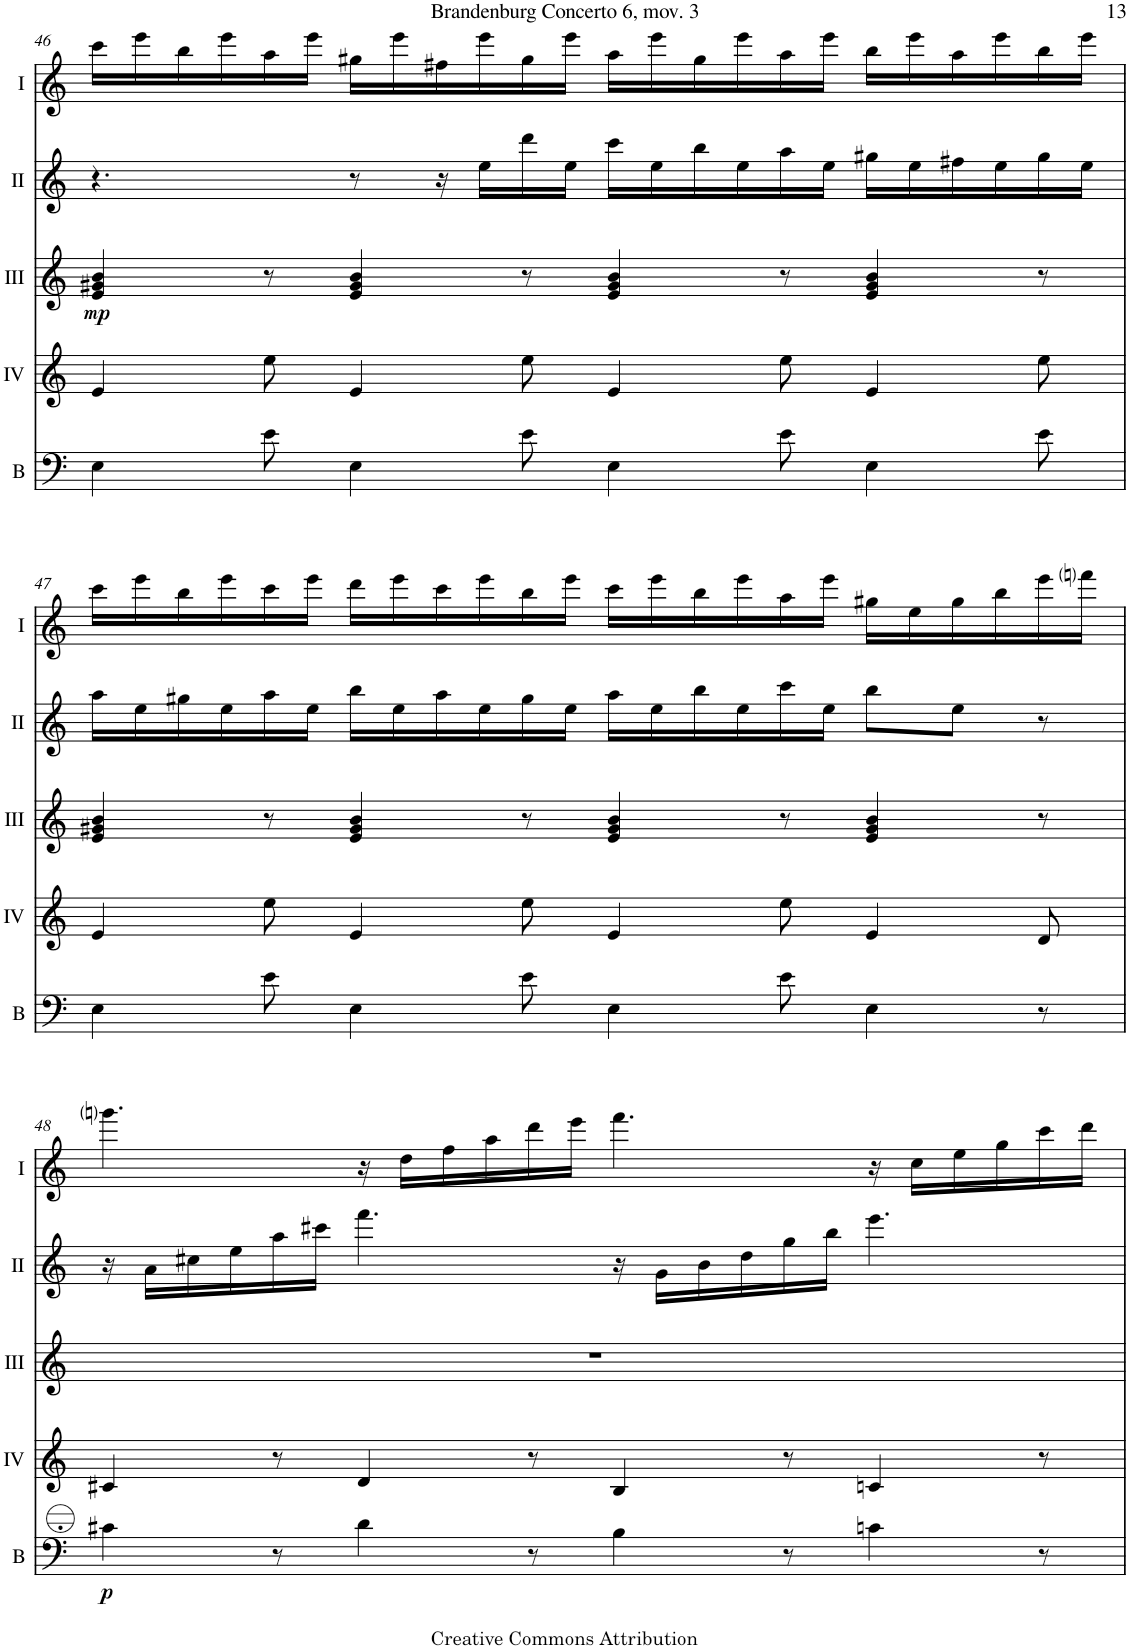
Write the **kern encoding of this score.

**kern	**dynam	**kern	**kern	**dynam	**kern	**kern
*part5	*part5	*part4	*part3	*part3	*part2	*part1
*staff5	*staff5	*staff4	*staff3	*staff3	*staff2	*staff1
*I"Bass	*	*I"Acc. 4	*I"Acc. 3	*	*I"Acc. 2	*I"Acc. 1
*I'B	*	*	*	*	*	*
!!LO:PB:g=z
*clefF4	*	*clefG2	*clefG2	*	*clefG2	*clefG2
*Trd7c12	*	*Trd7c12	*	*	*Trd7c12	*Trd7c12
*k[]	*	*k[]	*k[]	*	*k[]	*k[]
*M12/8	*	*M12/8	*M12/8	*	*M12/8	*M12/8
=46	=46	=46	=46	=46	=46	=46
!	!	!	!	!LO:DY:b	!	!
4E\	.	4e/	4e/ 4g#X/ 4b/	mp	4.r	16ccc\LL
.	.	.	.	.	.	16eee\
.	.	.	.	.	.	16bb\
.	.	.	.	.	.	16eee\
8e\	.	8ee\	8r	.	.	16aa\
.	.	.	.	.	.	16eee\JJ
4E\	.	4e/	4e/ 4g#/ 4b/	.	8r	16gg#X\LL
.	.	.	.	.	.	16eee\
.	.	.	.	.	16r	16ff#X\
.	.	.	.	.	16ee\LL	16eee\
8e\	.	8ee\	8r	.	16ddd\	16gg#\
.	.	.	.	.	16ee\JJ	16eee\JJ
4E\	.	4e/	4e/ 4g#/ 4b/	.	16ccc\LL	16aa\LL
.	.	.	.	.	16ee\	16eee\
.	.	.	.	.	16bb\	16gg#\
.	.	.	.	.	16ee\	16eee\
8e\	.	8ee\	8r	.	16aa\	16aa\
.	.	.	.	.	16ee\JJ	16eee\JJ
4E\	.	4e/	4e/ 4g#/ 4b/	.	16gg#X\LL	16bb\LL
.	.	.	.	.	16ee\	16eee\
.	.	.	.	.	16ff#X\	16aa\
.	.	.	.	.	16ee\	16eee\
8e\	.	8ee\	8r	.	16gg#\	16bb\
.	.	.	.	.	16ee\JJ	16eee\JJ
!!LO:LB:g=z
=47	=47	=47	=47	=47	=47	=47
4E\	.	4e/	4e/ 4g#X/ 4b/	.	16aa\LL	16ccc\LL
.	.	.	.	.	16ee\	16eee\
.	.	.	.	.	16gg#X\	16bb\
.	.	.	.	.	16ee\	16eee\
8e\	.	8ee\	8r	.	16aa\	16ccc\
.	.	.	.	.	16ee\JJ	16eee\JJ
4E\	.	4e/	4e/ 4g#/ 4b/	.	16bb\LL	16ddd\LL
.	.	.	.	.	16ee\	16eee\
.	.	.	.	.	16aa\	16ccc\
.	.	.	.	.	16ee\	16eee\
8e\	.	8ee\	8r	.	16gg#\	16bb\
.	.	.	.	.	16ee\JJ	16eee\JJ
4E\	.	4e/	4e/ 4g#/ 4b/	.	16aa\LL	16ccc\LL
.	.	.	.	.	16ee\	16eee\
.	.	.	.	.	16bb\	16bb\
.	.	.	.	.	16ee\	16eee\
8e\	.	8ee\	8r	.	16ccc\	16aa\
.	.	.	.	.	16ee\JJ	16eee\JJ
4E\	.	4e/	4e/ 4g#/ 4b/	.	8bb\L	16gg#X\LL
.	.	.	.	.	.	16ee\
.	.	.	.	.	8ee\J	16gg#\
.	.	.	.	.	.	16bb\
8r	.	8d/	8r	.	8r	16eee\
.	.	.	.	.	.	16fffni\JJ
!!LO:LB:g=z
=48	=48	=48	=48	=48	=48	=48
!	!LO:DY:b	!	!	!	!	!
4c#X\	p	4c#X/	1.r	.	16r	4.gggni\
.	.	.	.	.	16a\LL	.
.	.	.	.	.	16cc#X\	.
.	.	.	.	.	16ee\	.
8r	.	8r	.	.	16aa\	.
.	.	.	.	.	16ccc#X\JJ	.
4d\	.	4d/	.	.	4.fff\	16r
.	.	.	.	.	.	16dd\LL
.	.	.	.	.	.	16ff\
.	.	.	.	.	.	16aa\
8r	.	8r	.	.	.	16ddd\
.	.	.	.	.	.	16eee\JJ
4B\	.	4B/	.	.	16r	4.fff\
.	.	.	.	.	16g\LL	.
.	.	.	.	.	16b\	.
.	.	.	.	.	16dd\	.
8r	.	8r	.	.	16gg\	.
.	.	.	.	.	16bb\JJ	.
4cn\	.	4cn/	.	.	4.eee\	16r
.	.	.	.	.	.	16cc\LL
.	.	.	.	.	.	16ee\
.	.	.	.	.	.	16gg\
8r	.	8r	.	.	.	16ccc\
.	.	.	.	.	.	16ddd\JJ
=	=	=	=	=	=	=
*-	*-	*-	*-	*-	*-	*-
